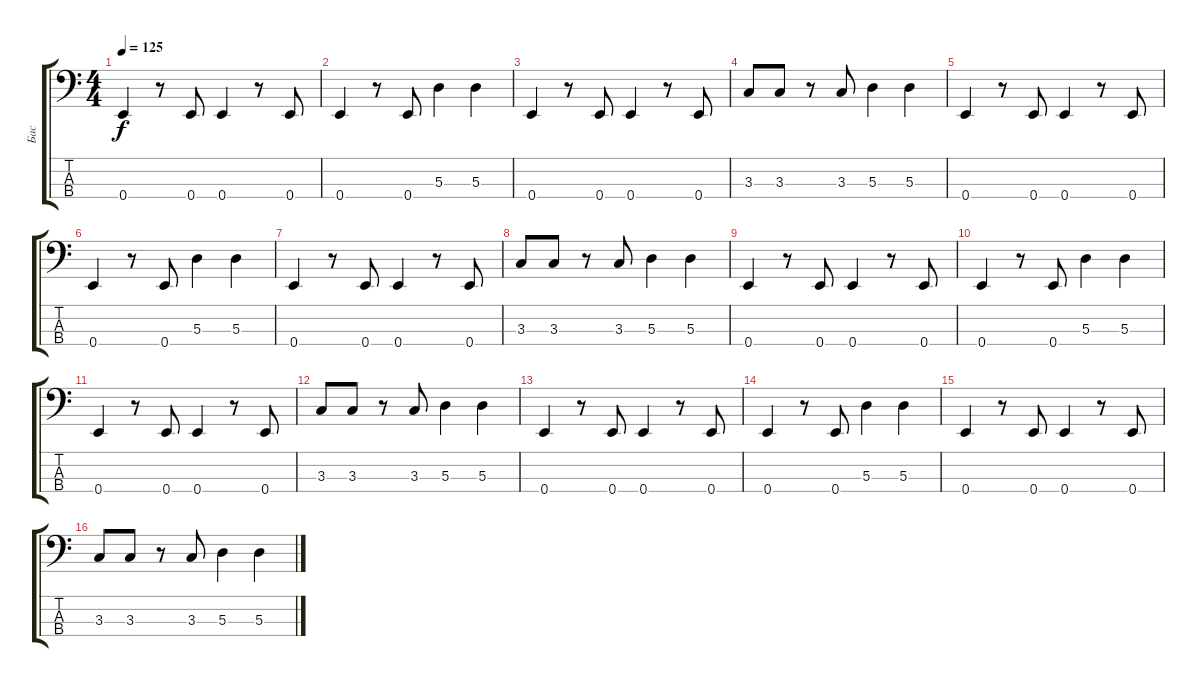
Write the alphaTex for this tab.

\track ("Бас" "Бас") {instrument electricbassfinger}
\staff {score tabs}
\tuning (G2 D2 A1 E1) {hide}
\ts (4 4)
\tempo 125
\clef f4
\ks c
0.4.4{dy f} r.8 0.4.8 0.4.4 r.8 0.4.8 |
0.4.4 r.8 0.4.8 5.3.4 5.3.4 |
0.4.4 r.8 0.4.8 0.4.4 r.8 0.4.8 |
3.3.8 3.3.8 r.8 3.3.8 5.3.4 5.3.4 |
0.4.4 r.8 0.4.8 0.4.4 r.8 0.4.8 |
0.4.4 r.8 0.4.8 5.3.4 5.3.4 |
0.4.4 r.8 0.4.8 0.4.4 r.8 0.4.8 |
3.3.8 3.3.8 r.8 3.3.8 5.3.4 5.3.4 |
0.4.4 r.8 0.4.8 0.4.4 r.8 0.4.8 |
0.4.4 r.8 0.4.8 5.3.4 5.3.4 |
0.4.4 r.8 0.4.8 0.4.4 r.8 0.4.8 |
3.3.8 3.3.8 r.8 3.3.8 5.3.4 5.3.4 |
0.4.4 r.8 0.4.8 0.4.4 r.8 0.4.8 |
0.4.4 r.8 0.4.8 5.3.4 5.3.4 |
0.4.4 r.8 0.4.8 0.4.4 r.8 0.4.8 |
3.3.8 3.3.8 r.8 3.3.8 5.3.4 5.3.4
